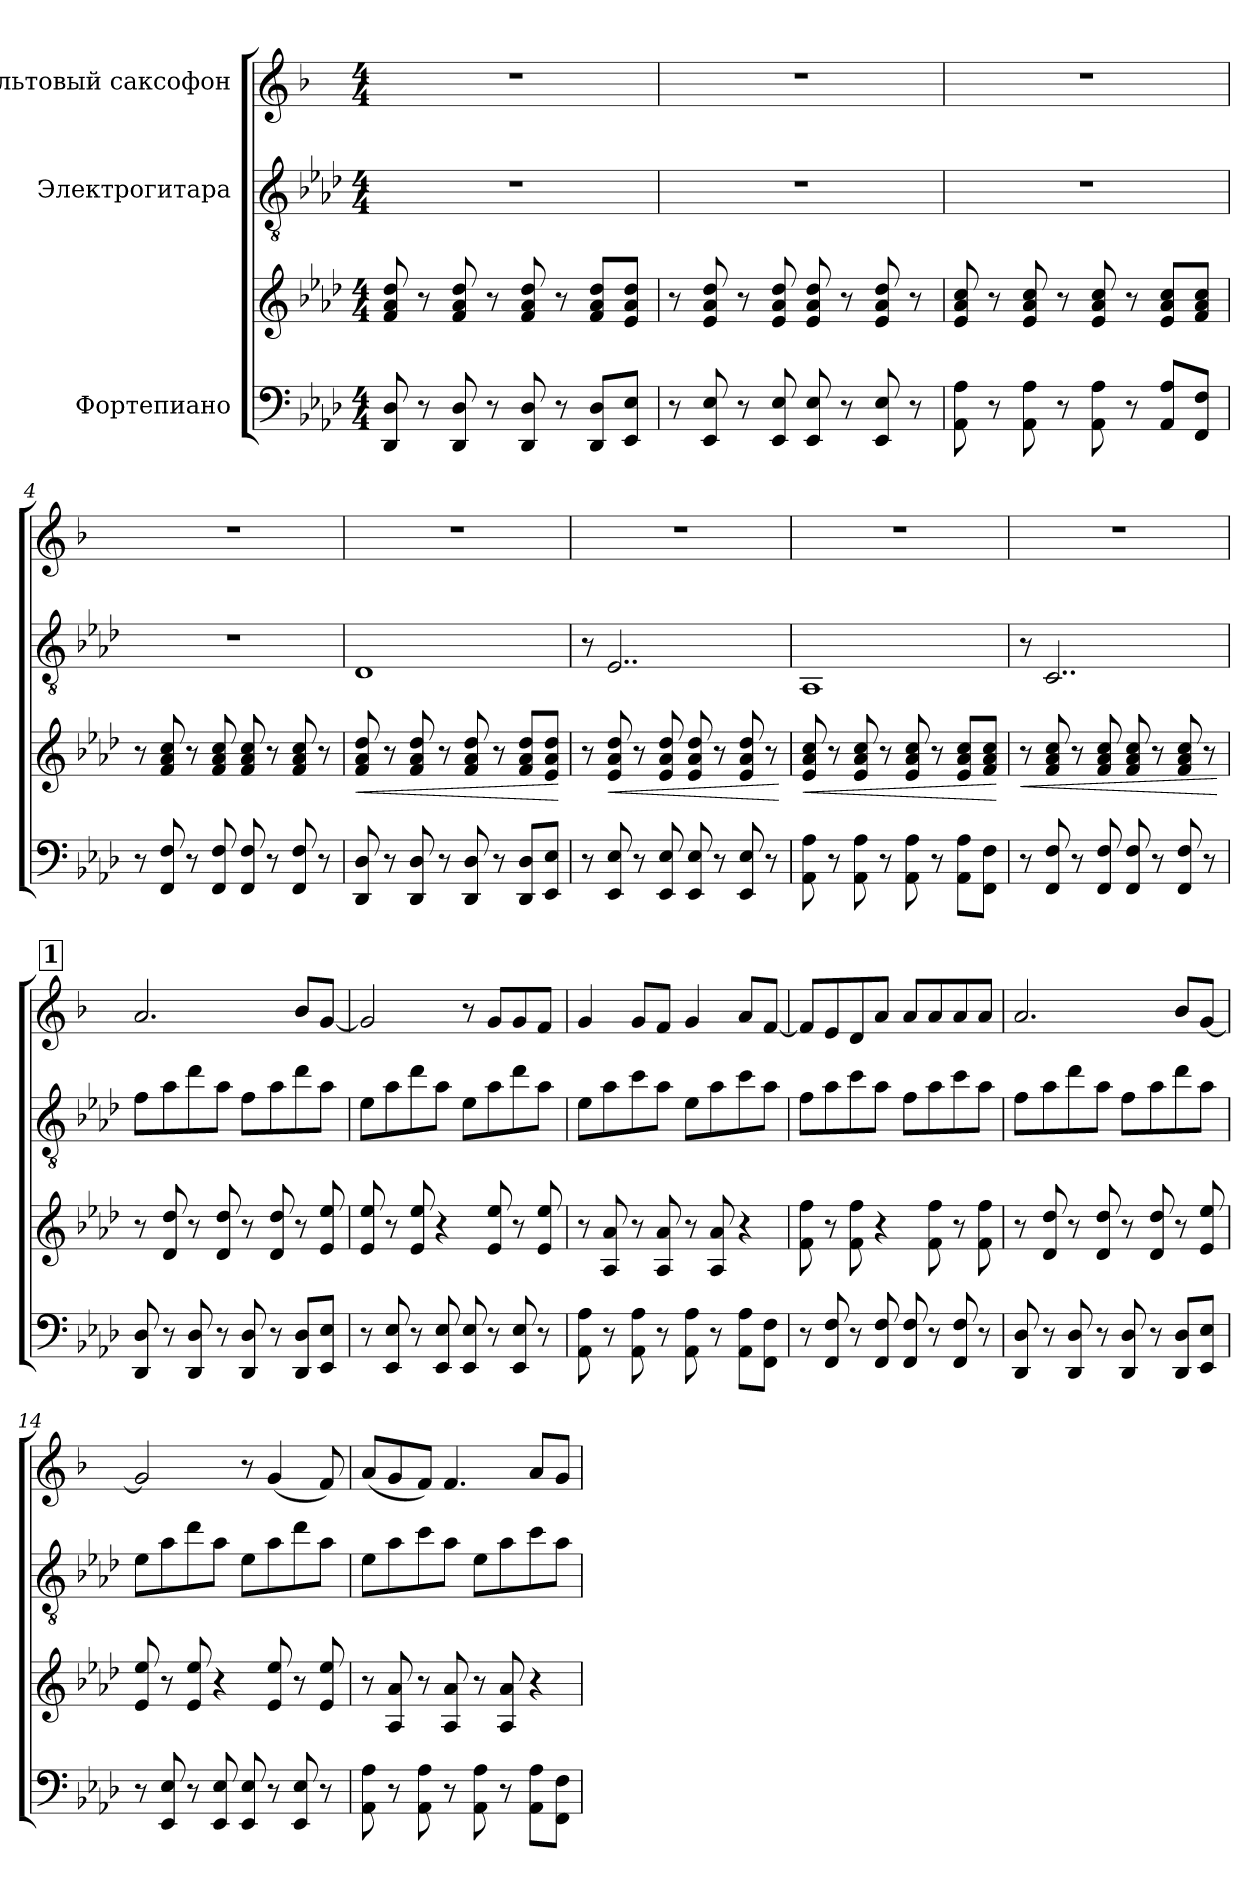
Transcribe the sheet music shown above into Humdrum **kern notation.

**kern	**kern	**dynam	**kern	**kern
*part3	*part3	*part3	*part2	*part1
*staff4	*staff3	*staff3/4	*staff2	*staff1
*I"Фортепиано	*	*	*I"Электрогитара	*I"Альтовый саксофон
*clefF4	*clefG2	*	*clefGv2	*clefG2
*	*	*	*	*ITrd5c9
*k[b-e-a-d-]	*k[b-e-a-d-]	*	*k[b-e-a-d-]	*k[b-e-a-d-]
*M4/4	*M4/4	*	*M4/4	*M4/4
*MM139	*MM139	*	*MM139	*MM139
=1	=1	=1	=1	=1
8DD-/ 8D-/	8f/ 8a-/ 8dd-/	.	1r	1r
8r	8r	.	.	.
8DD-/ 8D-/	8f/ 8a-/ 8dd-/	.	.	.
8r	8r	.	.	.
8DD-/ 8D-/	8f/ 8a-/ 8dd-/	.	.	.
8r	8r	.	.	.
8DD-/ 8D-/L	8f/ 8a-/ 8dd-/L	.	.	.
8EE-/ 8E-/J	8e-/ 8a-/ 8dd-/J	.	.	.
=2	=2	=2	=2	=2
8r	8r	.	1r	1r
8EE-/ 8E-/	8e-/ 8a-/ 8dd-/	.	.	.
8r	8r	.	.	.
8EE-/ 8E-/	8e-/ 8a-/ 8dd-/	.	.	.
8EE-/ 8E-/	8e-/ 8a-/ 8dd-/	.	.	.
8r	8r	.	.	.
8EE-/ 8E-/	8e-/ 8a-/ 8dd-/	.	.	.
8r	8r	.	.	.
=3	=3	=3	=3	=3
8AA-\ 8A-\	8e-/ 8a-/ 8cc/	.	1r	1r
8r	8r	.	.	.
8AA-\ 8A-\	8e-/ 8a-/ 8cc/	.	.	.
8r	8r	.	.	.
8AA-\ 8A-\	8e-/ 8a-/ 8cc/	.	.	.
8r	8r	.	.	.
8AA-/ 8A-/L	8e-/ 8a-/ 8cc/L	.	.	.
8FF/ 8F/J	8f/ 8a-/ 8cc/J	.	.	.
!!LO:LB:g=z
=4	=4	=4	=4	=4
8r	8r	.	1r	1r
8FF/ 8F/	8f/ 8a-/ 8cc/	.	.	.
8r	8r	.	.	.
8FF/ 8F/	8f/ 8a-/ 8cc/	.	.	.
8FF/ 8F/	8f/ 8a-/ 8cc/	.	.	.
8r	8r	.	.	.
8FF/ 8F/	8f/ 8a-/ 8cc/	.	.	.
8r	8r	.	.	.
=5	=5	=5	=5	=5
!	!	!LO:HP:b	!	!
8DD-/ 8D-/	8f/ 8a-/ 8dd-/	<	1D-	1r
8r	8r	.	.	.
8DD-/ 8D-/	8f/ 8a-/ 8dd-/	.	.	.
8r	8r	.	.	.
8DD-/ 8D-/	8f/ 8a-/ 8dd-/	.	.	.
8r	8r	.	.	.
8DD-/ 8D-/L	8f/ 8a-/ 8dd-/L	.	.	.
8EE-/ 8E-/J	8e-/ 8a-/ 8dd-/J	.	.	.
.	.	[	.	.
=6	=6	=6	=6	=6
8r	8r	.	8r	1r
!	!	!LO:HP:b	!	!
8EE-/ 8E-/	8e-/ 8a-/ 8dd-/	<	2..E-/	.
8r	8r	.	.	.
8EE-/ 8E-/	8e-/ 8a-/ 8dd-/	.	.	.
8EE-/ 8E-/	8e-/ 8a-/ 8dd-/	.	.	.
8r	8r	.	.	.
8EE-/ 8E-/	8e-/ 8a-/ 8dd-/	.	.	.
8r	8r	.	.	.
.	.	[	.	.
!!LO:LB:g=z
=7	=7	=7	=7	=7
!	!	!LO:HP:b	!	!
8AA-\ 8A-\	8e-/ 8a-/ 8cc/	<	1AA-	1r
8r	8r	.	.	.
8AA-\ 8A-\	8e-/ 8a-/ 8cc/	.	.	.
8r	8r	.	.	.
8AA-\ 8A-\	8e-/ 8a-/ 8cc/	.	.	.
8r	8r	.	.	.
8AA-\ 8A-\L	8e-/ 8a-/ 8cc/L	.	.	.
8FF\ 8F\J	8f/ 8a-/ 8cc/J	.	.	.
.	.	[	.	.
=8	=8	=8	=8	=8
!	!	!LO:HP:b	!	!
8r	8r	<	8r	1r
8FF/ 8F/	8f/ 8a-/ 8cc/	.	2..C/	.
8r	8r	.	.	.
8FF/ 8F/	8f/ 8a-/ 8cc/	.	.	.
8FF/ 8F/	8f/ 8a-/ 8cc/	.	.	.
8r	8r	.	.	.
8FF/ 8F/	8f/ 8a-/ 8cc/	.	.	.
8r	8r	.	.	.
.	.	[	.	.
!!LO:REH:place=s1:a:B:fs=14:t=1
=9	=9	=9	=9	=9
8DD-/ 8D-/	8r	.	8f\L	2.c/
8r	8d-/ 8dd-/	.	8a-\	.
8DD-/ 8D-/	8r	.	8dd-\	.
8r	8d-/ 8dd-/	.	8a-\J	.
8DD-/ 8D-/	8r	.	8f\L	.
8r	8d-/ 8dd-/	.	8a-\	.
8DD-/ 8D-/L	8r	.	8dd-\	8d-/L
8EE-/ 8E-/J	8e-/ 8ee-/	.	8a-\J	[8B-/J
!!LO:PB:g=z
=10	=10	=10	=10	=10
8r	8e-/ 8ee-/	.	8e-\L	2B-/]
8EE-/ 8E-/	8r	.	8a-\	.
8r	8e-/ 8ee-/	.	8dd-\	.
8EE-/ 8E-/	4r	.	8a-\J	.
8EE-/ 8E-/	.	.	8e-\L	8r
8r	8e-/ 8ee-/	.	8a-\	8B-/L
8EE-/ 8E-/	8r	.	8dd-\	8B-/
8r	8e-/ 8ee-/	.	8a-\J	8A-/J
=11	=11	=11	=11	=11
8AA-\ 8A-\	8r	.	8e-\L	4B-/
8r	8A-/ 8a-/	.	8a-\	.
8AA-\ 8A-\	8r	.	8cc\	8B-/L
8r	8A-/ 8a-/	.	8a-\J	8A-/J
8AA-\ 8A-\	8r	.	8e-\L	4B-/
8r	8A-/ 8a-/	.	8a-\	.
8AA-\ 8A-\L	4r	.	8cc\	8c/L
8FF\ 8F\J	.	.	8a-\J	[8A-/J
=12	=12	=12	=12	=12
8r	8f\ 8ff\	.	8f\L	8A-/L]
8FF/ 8F/	8r	.	8a-\	8G/
8r	8f\ 8ff\	.	8cc\	8F/
8FF/ 8F/	4r	.	8a-\J	8c/J
8FF/ 8F/	.	.	8f\L	8c/L
8r	8f\ 8ff\	.	8a-\	8c/
8FF/ 8F/	8r	.	8cc\	8c/
8r	8f\ 8ff\	.	8a-\J	8c/J
!!LO:LB:g=z
=13	=13	=13	=13	=13
8DD-/ 8D-/	8r	.	8f\L	2.c/
8r	8d-/ 8dd-/	.	8a-\	.
8DD-/ 8D-/	8r	.	8dd-\	.
8r	8d-/ 8dd-/	.	8a-\J	.
8DD-/ 8D-/	8r	.	8f\L	.
8r	8d-/ 8dd-/	.	8a-\	.
8DD-/ 8D-/L	8r	.	8dd-\	8d-/L
8EE-/ 8E-/J	8e-/ 8ee-/	.	8a-\J	[8B-/J
=14	=14	=14	=14	=14
8r	8e-/ 8ee-/	.	8e-\L	2B-/]
8EE-/ 8E-/	8r	.	8a-\	.
8r	8e-/ 8ee-/	.	8dd-\	.
8EE-/ 8E-/	4r	.	8a-\J	.
8EE-/ 8E-/	.	.	8e-\L	8r
8r	8e-/ 8ee-/	.	8a-\	(4B-/
8EE-/ 8E-/	8r	.	8dd-\	.
8r	8e-/ 8ee-/	.	8a-\J	8A-/)
=15	=15	=15	=15	=15
8AA-\ 8A-\	8r	.	8e-\L	(8c/L
8r	8A-/ 8a-/	.	8a-\	8B-/
8AA-\ 8A-\	8r	.	8cc\	8A-/J)
8r	8A-/ 8a-/	.	8a-\J	4.A-/
8AA-\ 8A-\	8r	.	8e-\L	.
8r	8A-/ 8a-/	.	8a-\	.
8AA-\ 8A-\L	4r	.	8cc\	8c/L
8FF\ 8F\J	.	.	8a-\J	8B-/J
=	=	=	=	=
*-	*-	*-	*-	*-
